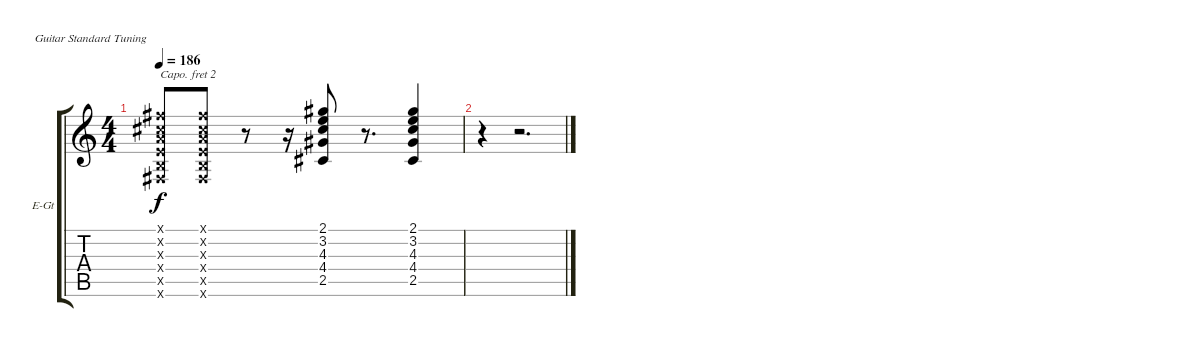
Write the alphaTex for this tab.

\bracketExtendMode groupsimilarinstruments
\firstSystemTrackNameOrientation horizontal
\otherSystemsTrackNameOrientation horizontal
\track ("Johnny" "E-Gt") {mute instrument electricguitarclean}
\staff {score tabs}
\capo 2
\tuning (E4 B3 G3 D3 A2 E2)
\ts (4 4)
\tempo 186
\clef g2
\ks c
(0.1{x} 0.2{x} 0.3{x} 0.4{x} 0.5{x} 0.6{x}).8{dy f} (0.1{x} 0.2{x} 0.3{x} 0.4{x} 0.5{x} 0.6{x}).8 r.8 r.16 (2.1 3.2 4.3 4.4 2.5).8 r.8{d} (2.1 3.2 4.3 4.4 2.5).4 |
r.4 r.2{d}
